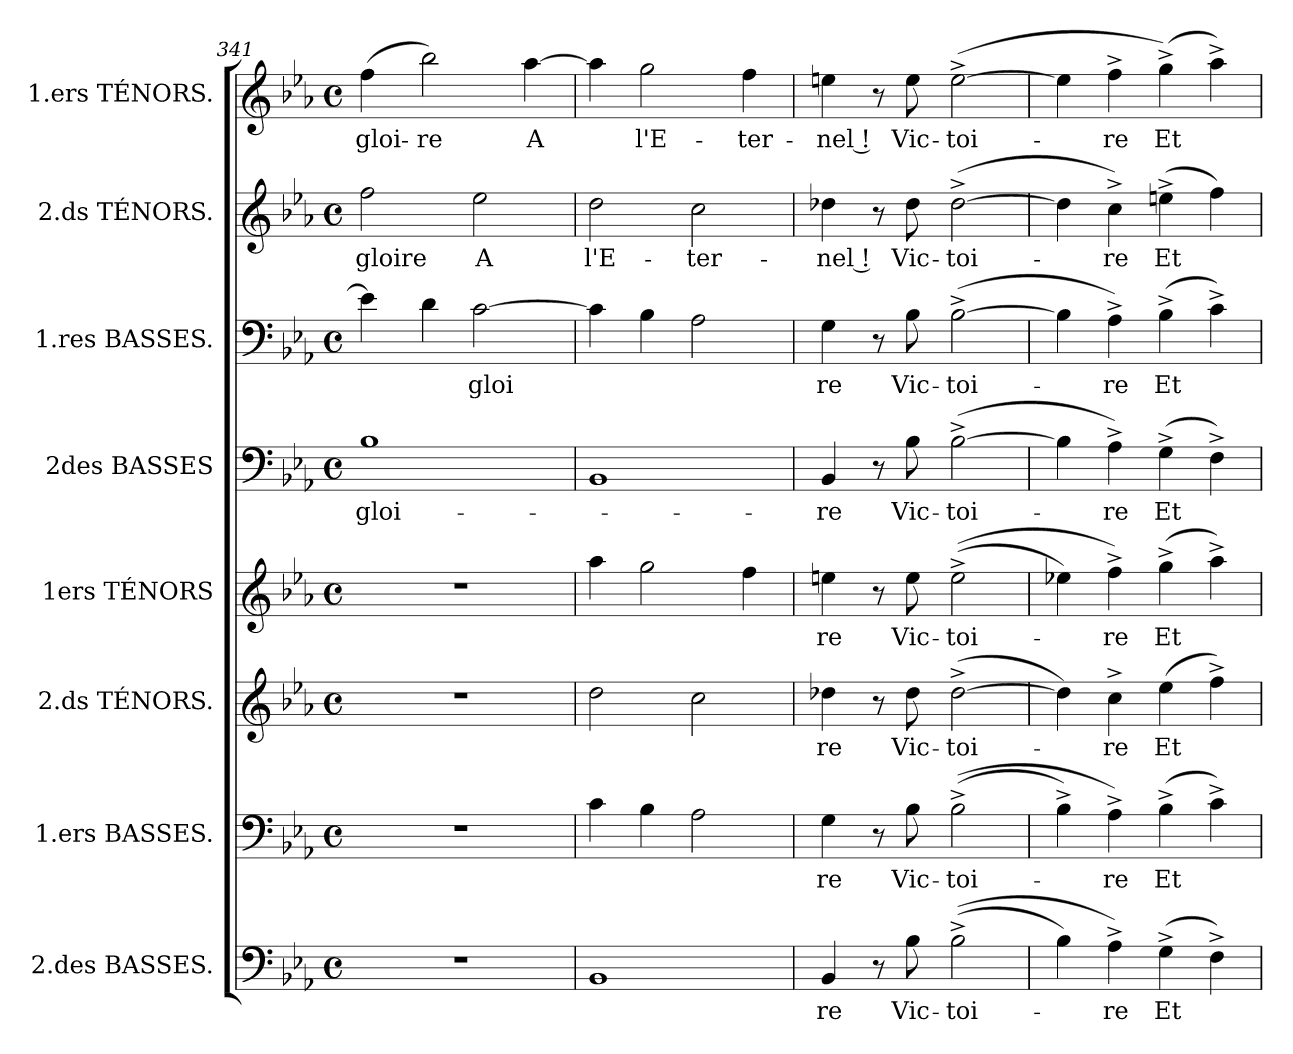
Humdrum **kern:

**kern	**text	**kern	**text	**kern	**text	**kern	**text	**kern	**text	**kern	**text	**kern	**text	**kern	**text
*part8	*part8	*part7	*part7	*part6	*part6	*part5	*part5	*part4	*part4	*part3	*part3	*part2	*part2	*part1	*part1
*staff8	*staff8	*staff7	*staff7	*staff6	*staff6	*staff5	*staff5	*staff4	*staff4	*staff3	*staff3	*staff2	*staff2	*staff1	*staff1
*I"2.des BASSES.	*	*I"1.ers BASSES.	*	*I"2.ds TÉNORS.	*	*I"1ers TÉNORS	*	*I"2des BASSES	*	*I"1.res BASSES.	*	*I"2.ds TÉNORS.	*	*I"1.ers TÉNORS.	*
*clefF4	*	*clefF4	*	*clefG2	*	*clefG2	*	*clefF4	*	*clefF4	*	*clefG2	*	*clefG2	*
*k[b-e-a-]	*	*k[b-e-a-]	*	*k[b-e-a-]	*	*k[b-e-a-]	*	*k[b-e-a-]	*	*k[b-e-a-]	*	*k[b-e-a-]	*	*k[b-e-a-]	*
*E-:	*	*E-:	*	*E-:	*	*E-:	*	*E-:	*	*E-:	*	*E-:	*	*E-:	*
*M4/4	*	*M4/4	*	*M4/4	*	*M4/4	*	*M4/4	*	*M4/4	*	*M4/4	*	*M4/4	*
*met(c)	*	*met(c)	*	*met(c)	*	*met(c)	*	*met(c)	*	*met(c)	*	*met(c)	*	*met(c)	*
=341	=341	=341	=341	=341	=341	=341	=341	=341	=341	=341	=341	=341	=341	=341	=341
!	!	!	!	!	!	!	!	!	!LO:LY:b	!	!	!	!	!	!
!	!	!	!	!	!	!	!	!	!	!	!	!	!LO:LY:b	!	!
!	!	!	!	!	!	!	!	!	!	!	!	!	!	!	!LO:LY:b
1r	.	1r	.	1r	.	1r	.	1B-	gloi-	4e-\]	.	2ff\	gloire	(>4ff\	gloi-
!	!	!	!	!	!	!	!	!	!	!	!	!	!	!	!LO:LY:b
.	.	.	.	.	.	.	.	.	.	4d\	.	.	.	2bb-\)	-re
!	!	!	!	!	!	!	!	!	!	!	!LO:LY:b	!	!	!	!
!	!	!	!	!	!	!	!	!	!	!	!	!	!LO:LY:b	!	!
.	.	.	.	.	.	.	.	.	.	[>2c\	gloi	2ee-\	A	.	.
!	!	!	!	!	!	!	!	!	!	!	!	!	!	!	!LO:LY:b
.	.	.	.	.	.	.	.	.	.	.	.	.	.	[>4aa-\	A
!!LO:PB:g=z
=342	=342	=342	=342	=342	=342	=342	=342	=342	=342	=342	=342	=342	=342	=342	=342
!	!	!	!	!	!	!	!	!	!	!	!	!	!LO:LY:b	!	!
1BB-	.	4c\	.	2dd\	.	4aa-\	.	1BB-	.	4c\]	.	2dd\	l'E-	4aa-\]	.
!	!	!	!	!	!	!	!	!	!	!	!	!	!	!	!LO:LY:b
.	.	4B-\	.	.	.	2gg\	.	.	.	4B-\	.	.	.	2gg\	l'E-
!	!	!	!	!	!	!	!	!	!	!	!	!	!LO:LY:b	!	!
.	.	2A-\	.	2cc\	.	.	.	.	.	2A-\	.	2cc\	-ter-	.	.
!	!	!	!	!	!	!	!	!	!	!	!	!	!	!	!LO:LY:b
.	.	.	.	.	.	4ff\	.	.	.	.	.	.	.	4ff\	-ter-
=343	=343	=343	=343	=343	=343	=343	=343	=343	=343	=343	=343	=343	=343	=343	=343
!	!LO:LY:b	!	!	!	!	!	!	!	!	!	!	!	!	!	!
!	!	!	!LO:LY:b	!	!	!	!	!	!	!	!	!	!	!	!
!	!	!	!	!	!LO:LY:b	!	!	!	!	!	!	!	!	!	!
!	!	!	!	!	!	!	!LO:LY:b	!	!	!	!	!	!	!	!
!	!	!	!	!	!	!	!	!	!LO:LY:b	!	!	!	!	!	!
!	!	!	!	!	!	!	!	!	!	!	!LO:LY:b	!	!	!	!
!	!	!	!	!	!	!	!	!	!	!	!	!	!LO:LY:b	!	!
!	!	!	!	!	!	!	!	!	!	!	!	!	!	!	!LO:LY:b
4BB-/	re	4G\	re	4dd-X\	re	4een\	re	4BB-/	-re	4G\	re	4dd-X\	-nel !	4een\	-nel !
8r	.	8r	.	8r	.	8r	.	8r	.	8r	.	8r	.	8r	.
!	!LO:LY:b	!	!	!	!	!	!	!	!	!	!	!	!	!	!
!	!	!	!LO:LY:b	!	!	!	!	!	!	!	!	!	!	!	!
!	!	!	!	!	!LO:LY:b	!	!	!	!	!	!	!	!	!	!
!	!	!	!	!	!	!	!LO:LY:b	!	!	!	!	!	!	!	!
!	!	!	!	!	!	!	!	!	!LO:LY:b	!	!	!	!	!	!
!	!	!	!	!	!	!	!	!	!	!	!LO:LY:b	!	!	!	!
!	!	!	!	!	!	!	!	!	!	!	!	!	!LO:LY:b	!	!
!	!	!	!	!	!	!	!	!	!	!	!	!	!	!	!LO:LY:b
8B-\	Vic-	8B-\	Vic-	8dd-\	Vic-	8ee\	Vic-	8B-\	Vic-	8B-\	Vic-	8dd-\	Vic-	8ee\	Vic-
!	!LO:LY:b	!	!	!	!	!	!	!	!	!	!	!	!	!	!
!	!	!	!LO:LY:b	!	!	!	!	!	!	!	!	!	!	!	!
!	!	!	!	!	!LO:LY:b	!	!	!	!	!	!	!	!	!	!
!	!	!	!	!	!	!	!LO:LY:b	!	!	!	!	!	!	!	!
!	!	!	!	!	!	!	!	!	!LO:LY:b	!	!	!	!	!	!
!	!	!	!	!	!	!	!	!	!	!	!LO:LY:b	!	!	!	!
!	!	!	!	!	!	!	!	!	!	!	!	!	!LO:LY:b	!	!
!	!	!	!	!	!	!	!	!	!	!	!	!	!	!	!LO:LY:b
(>(>2B-^>\	-toi-	(>(>2B-^>\	-toi-	(>[>2dd-^>\	-toi-	(>(>2ee^>\	-toi-	(>[>2B-^>\	-toi-	(>[>2B-^>\	-toi-	(>[>2dd-^>\	-toi-	(>[>2ee^>\	-toi-
=344	=344	=344	=344	=344	=344	=344	=344	=344	=344	=344	=344	=344	=344	=344	=344
4B-\)	.	4B-^>\)	.	4dd-\])	.	4ee-X\)	.	4B-\]	.	4B-\]	.	4dd-\]	.	4ee\]	.
!	!LO:LY:b	!	!	!	!	!	!	!	!	!	!	!	!	!	!
!	!	!	!LO:LY:b	!	!	!	!	!	!	!	!	!	!	!	!
!	!	!	!	!	!LO:LY:b	!	!	!	!	!	!	!	!	!	!
!	!	!	!	!	!	!	!LO:LY:b	!	!	!	!	!	!	!	!
!	!	!	!	!	!	!	!	!	!LO:LY:b	!	!	!	!	!	!
!	!	!	!	!	!	!	!	!	!	!	!LO:LY:b	!	!	!	!
!	!	!	!	!	!	!	!	!	!	!	!	!	!LO:LY:b	!	!
!	!	!	!	!	!	!	!	!	!	!	!	!	!	!	!LO:LY:b
4A-^>\)	-re	4A-^>\)	-re	4cc^>\	-re	4ff^>\)	-re	4A-^>\)	-re	4A-^>\)	-re	4cc^>\)	-re	4ff^>\	-re
!	!LO:LY:b	!	!	!	!	!	!	!	!	!	!	!	!	!	!
!	!	!	!LO:LY:b	!	!	!	!	!	!	!	!	!	!	!	!
!	!	!	!	!	!LO:LY:b	!	!	!	!	!	!	!	!	!	!
!	!	!	!	!	!	!	!LO:LY:b	!	!	!	!	!	!	!	!
!	!	!	!	!	!	!	!	!	!LO:LY:b	!	!	!	!	!	!
!	!	!	!	!	!	!	!	!	!	!	!LO:LY:b	!	!	!	!
!	!	!	!	!	!	!	!	!	!	!	!	!	!LO:LY:b	!	!
!	!	!	!	!	!	!	!	!	!	!	!	!	!	!	!LO:LY:b
(>4G^>\	Et	(>4B-^>\	Et	(>4ee-\	Et	(>4gg^>\	Et	(>4G^>\	Et	(>4B-^>\	Et	(>4een^>\	Et	(>4gg^>\)	Et
4F^>\)	.	4c^>\)	.	4ff^>\)	.	4aa-^>\)	.	4F^>\)	.	4c^>\)	.	4ff\)	.	4aa-^>\)	.
=	=	=	=	=	=	=	=	=	=	=	=	=	=	=	=
*-	*-	*-	*-	*-	*-	*-	*-	*-	*-	*-	*-	*-	*-	*-	*-
